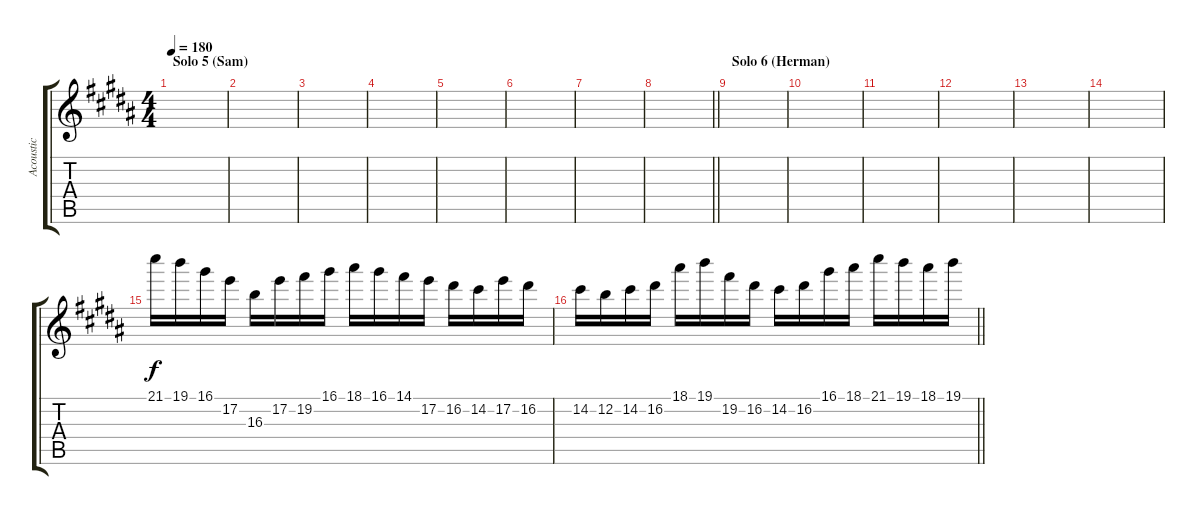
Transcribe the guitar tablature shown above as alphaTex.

\track ("Acoustic" "Acoustic") {instrument acousticguitarsteel}
\staff {score tabs}
\tuning (E4 B3 G3 D3 A2 E2) {hide}
\ts (4 4)
\section ("" "Solo 5 (Sam)")
\tempo 180
\clef g2
\ks g#minor
|
|
|
|
|
|
|
\barLineRight lightlight
|
\section ("" "Solo 6 (Herman)")
|
|
|
|
|
|
21.1.16{instrument overdrivenguitar} 19.1.16 16.1.16 17.2.16 16.3.16 17.2.16 19.2.16 16.1.16 18.1.16 16.1.16 14.1.16 17.2.16 16.2.16 14.2.16 17.2.16 16.2.16 |
\barLineRight lightlight
14.2.16 12.2.16 14.2.16 16.2.16 18.1.16 19.1.16 19.2.16 16.2.16 14.2.16 16.2.16 16.1.16 18.1.16 21.1.16 19.1.16 18.1.16 19.1.16
